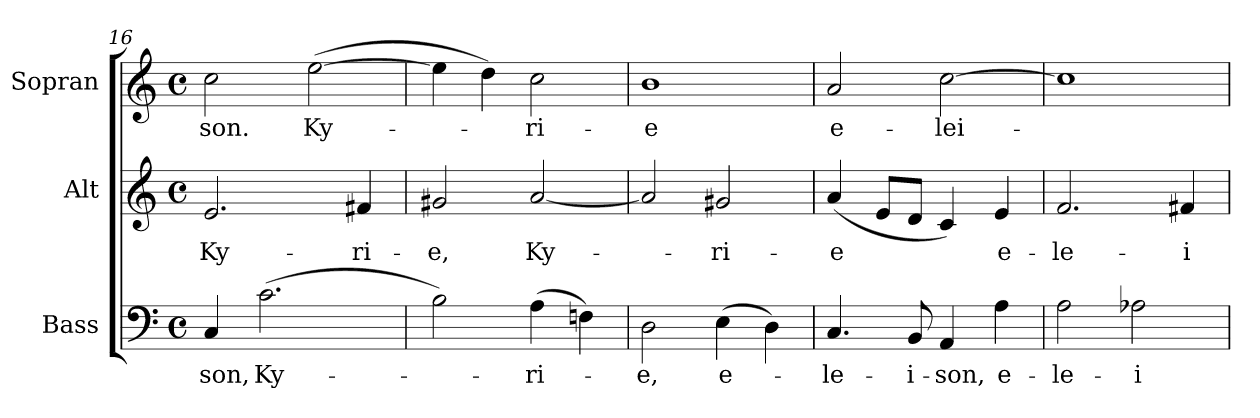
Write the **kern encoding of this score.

**kern	**text	**kern	**text	**kern	**text
*part3	*part3	*part2	*part2	*part1	*part1
*staff3	*staff3	*staff2	*staff2	*staff1	*staff1
*I"Bass	*	*I"Alt	*	*I"Sopran	*
*I'B.	*	*I'A.	*	*I'S.	*
*clefF4	*	*clefG2	*	*clefG2	*
*k[]	*	*k[]	*	*k[]	*
*C:	*	*C:	*	*C:	*
*M4/4	*	*M4/4	*	*M4/4	*
*met(c)	*	*met(c)	*	*met(c)	*
=16	=16	=16	=16	=16	=16
!	!LO:LY:b	!	!LO:LY:b	!	!LO:LY:b
4C/	-son,	2.e/	Ky-	2cc\	-son.
!	!LO:LY:b	!	!	!	!
(>2.c\	Ky-	.	.	.	.
!	!	!	!	!	!LO:LY:b
.	.	.	.	(>[2ee\	Ky-
!	!	!	!LO:LY:b	!	!
.	.	4f#X/	-ri-	.	.
=17	=17	=17	=17	=17	=17
!	!	!	!LO:LY:b	!	!
2B\)	.	2g#X/	-e,	4ee\]	.
.	.	.	.	4dd\)	.
!	!LO:LY:b	!	!LO:LY:b	!	!LO:LY:b
(>4A\	-ri-	[2a/	Ky-	2cc\	-ri-
4Fn\)	.	.	.	.	.
!!LO:PB:g=z
=18	=18	=18	=18	=18	=18
!	!LO:LY:b	!	!	!	!LO:LY:b
2D\	-e,	2a/]	.	1b	-e
!	!LO:LY:b	!	!LO:LY:b	!	!
(>4E\	e-	2g#X/	-ri-	.	.
4D\)	.	.	.	.	.
=19	=19	=19	=19	=19	=19
!	!LO:LY:b	!	!LO:LY:b	!	!LO:LY:b
4.C/	-le-	(<4a/	-e	2a/	e-
.	.	8e/L	.	.	.
!	!LO:LY:b	!	!	!	!
8BB/	-i-	8d/J	.	.	.
!	!LO:LY:b	!	!	!	!LO:LY:b
4AA/	-son,	4c/)	.	[2cc\	-lei-
!	!LO:LY:b	!	!LO:LY:b	!	!
4A\	e-	4e/	e-	.	.
=20	=20	=20	=20	=20	=20
!	!LO:LY:b	!	!LO:LY:b	!	!
2A\	-le-	2.f/	-le-	1cc]	.
!	!LO:LY:b	!	!	!	!
2A-X\	-i-	.	.	.	.
!	!	!	!LO:LY:b	!	!
.	.	4f#X/	-i-	.	.
=	=	=	=	=	=
*-	*-	*-	*-	*-	*-
